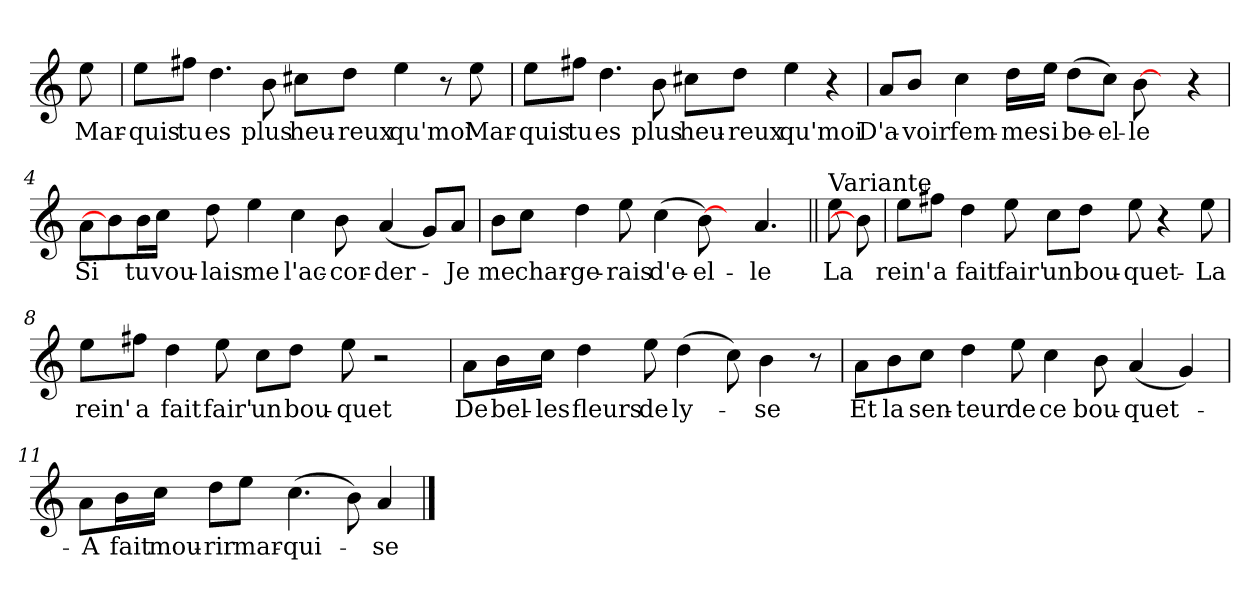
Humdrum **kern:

**kern	**text
*part1	*part1
*staff1	*staff1
*clefG2	*
*k[]	*
*C:	*
=	=
!	!LO:LY:b
8ee\	Mar-
=1	=1
!	!LO:LY:b
8ee\L	-quis
!	!LO:LY:b
8ff#X\J	tu
!	!LO:LY:b
4.dd\	es
!	!LO:LY:b
8b\	plus
!	!LO:LY:b
8cc#X\L	heu-
!	!LO:LY:b
8dd\J	-reux
!	!LO:LY:b
4ee\	qu'moi
8r	.
!	!LO:LY:b
8ee\	Mar-
=2	=2
!	!LO:LY:b
8ee\L	-quis
!	!LO:LY:b
8ff#X\J	tu
!	!LO:LY:b
4.dd\	es
!	!LO:LY:b
8b\	plus
!	!LO:LY:b
8cc#X\L	heu-
!	!LO:LY:b
8dd\J	-reux
!	!LO:LY:b
4ee\	qu'moi
4r	.
!!LO:LB:g=z
=3	=3
!	!LO:LY:b
8a/L	D'a-
!	!LO:LY:b
8b/J	-voir
!	!LO:LY:b
4cc\	fem-
!	!LO:LY:b
16dd\LL	-me
!	!LO:LY:b
16ee\JJ	si
!	!LO:LY:b
(>8dd\L	be-
!	!LO:LY:b
8cc\J)	-el-
!	!LO:LY:b
[8b\	-le
8ryy	.
4r	.
=4	=4
!	!LO:LY:b
8a\L	Si
8b\]	.
!	!LO:LY:b
16b\L	tu
!	!LO:LY:b
16cc\JJ	vou-
!	!LO:LY:b
8dd\	-lais
!	!LO:LY:b
4ee\	me
!	!LO:LY:b
4cc\	l'ac-
!	!LO:LY:b
8b\	-cor-
!	!LO:LY:b
(<4a/	-der-
8g/L)	.
!	!LO:LY:b
8a/J	-Je
=5	=5
!	!LO:LY:b
8b\L	me
!	!LO:LY:b
8cc\J	char-
!	!LO:LY:b
4dd\	-ge-
!	!LO:LY:b
8ee\	-rais
!	!LO:LY:b
(>4cc\	d'e-
!	!LO:LY:b
[8b\)	-el-
8ryy	.
!	!LO:LY:b
4.a/	-le
!!LO:LB:g=z
=6||	=6||
!LO:TX:a:t=Variante	!
!	!LO:LY:b
8ee\	La
8b\]	.
=7	=7
!	!LO:LY:b
8ee\L	rein'
!	!LO:LY:b
8ff#X\J	a
!	!LO:LY:b
4dd\	fait
!	!LO:LY:b
8ee\	fair'
!	!LO:LY:b
8cc\L	un
!	!LO:LY:b
8dd\J	bou-
!	!LO:LY:b
8ee\	-quet-
4r	.
!	!LO:LY:b
8ee\	-La
=8	=8
!	!LO:LY:b
8ee\L	rein'
!	!LO:LY:b
8ff#X\J	a
!	!LO:LY:b
4dd\	fait
!	!LO:LY:b
8ee\	fair'
!	!LO:LY:b
8cc\L	un
!	!LO:LY:b
8dd\J	bou-
!	!LO:LY:b
8ee\	-quet
2r	.
=9	=9
!	!LO:LY:b
8a\L	De
!	!LO:LY:b
16b\L	bel-
!	!LO:LY:b
16cc\JJ	-les
!	!LO:LY:b
4dd\	fleurs
!	!LO:LY:b
8ee\	de
!	!LO:LY:b
(>4dd\	ly-
8cc\)	.
!	!LO:LY:b
4b\	-se
8r	.
!!LO:LB:g=z
=10	=10
!	!LO:LY:b
8a\L	Et
!	!LO:LY:b
8b\	la
!	!LO:LY:b
8cc\J	sen-
!	!LO:LY:b
4dd\	-teur
!	!LO:LY:b
8ee\	de
!	!LO:LY:b
4cc\	ce
!	!LO:LY:b
8b\	bou-
!	!LO:LY:b
(<4a/	-quet-
4g/)	.
=11	=11
!	!LO:LY:b
8a\L	-A
!	!LO:LY:b
16b\L	fait
!	!LO:LY:b
16cc\JJ	mou-
!	!LO:LY:b
8dd\L	-rir
!	!LO:LY:b
8ee\J	mar-
!	!LO:LY:b
(>4.cc\	-qui-
8b\)	.
!	!LO:LY:b
4a/	-se
==	==
*-	*-
